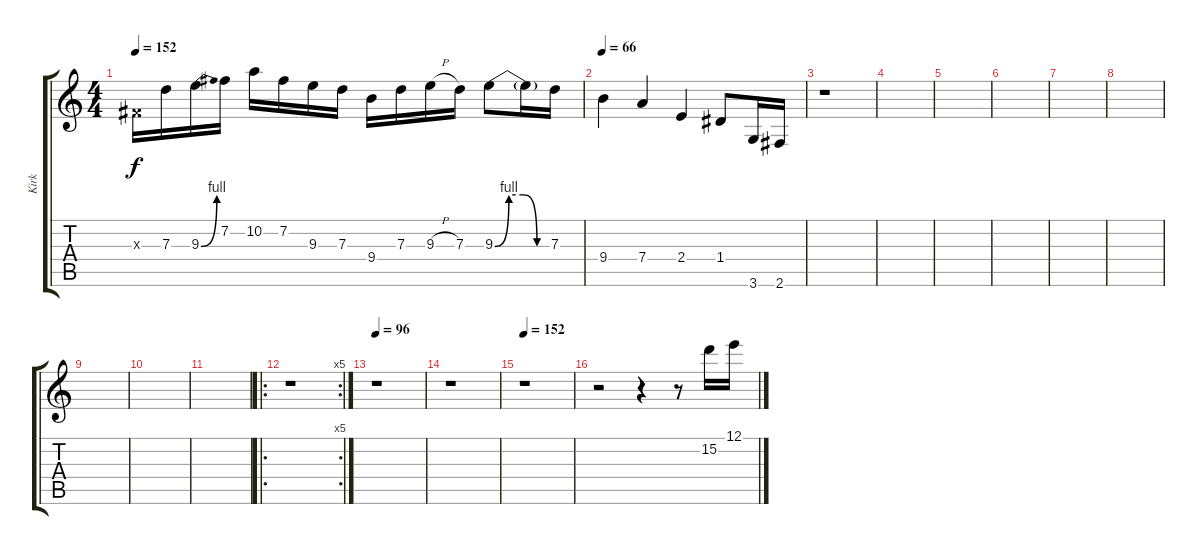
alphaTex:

\track ("Kirk" "Kirk") {instrument distortionguitar}
\staff {score tabs}
\tuning (E4 B3 G3 D3 A2 E2) {hide}
\ts (4 4)
\tempo 152
\clef g2
\ks c
-1.3{x}.16{dy f} 7.3.16 9.3{be (bend 0 0 60 4)}.16 7.2.16 10.2.16 7.2.16 9.3.16 7.3.16 9.4.16 7.3.16 9.3{h}.16 7.3.16 9.3{be (custom 0 0 15 4 30 4 45 0 60 0)}.8 9.3{t}.16 7.3.16 |
\tempo 66
9.4.4 7.4.4 2.4.4 1.4.8 3.6.16 2.6.16 |
r.1 |
|
|
|
|
|
|
|
|
\ro
\rc 5
r.1 |
\tempo 96
r.1 |
r.1 |
\tempo 152
r.1 |
r.2 r.4 r.8 15.2.16 12.1.16
